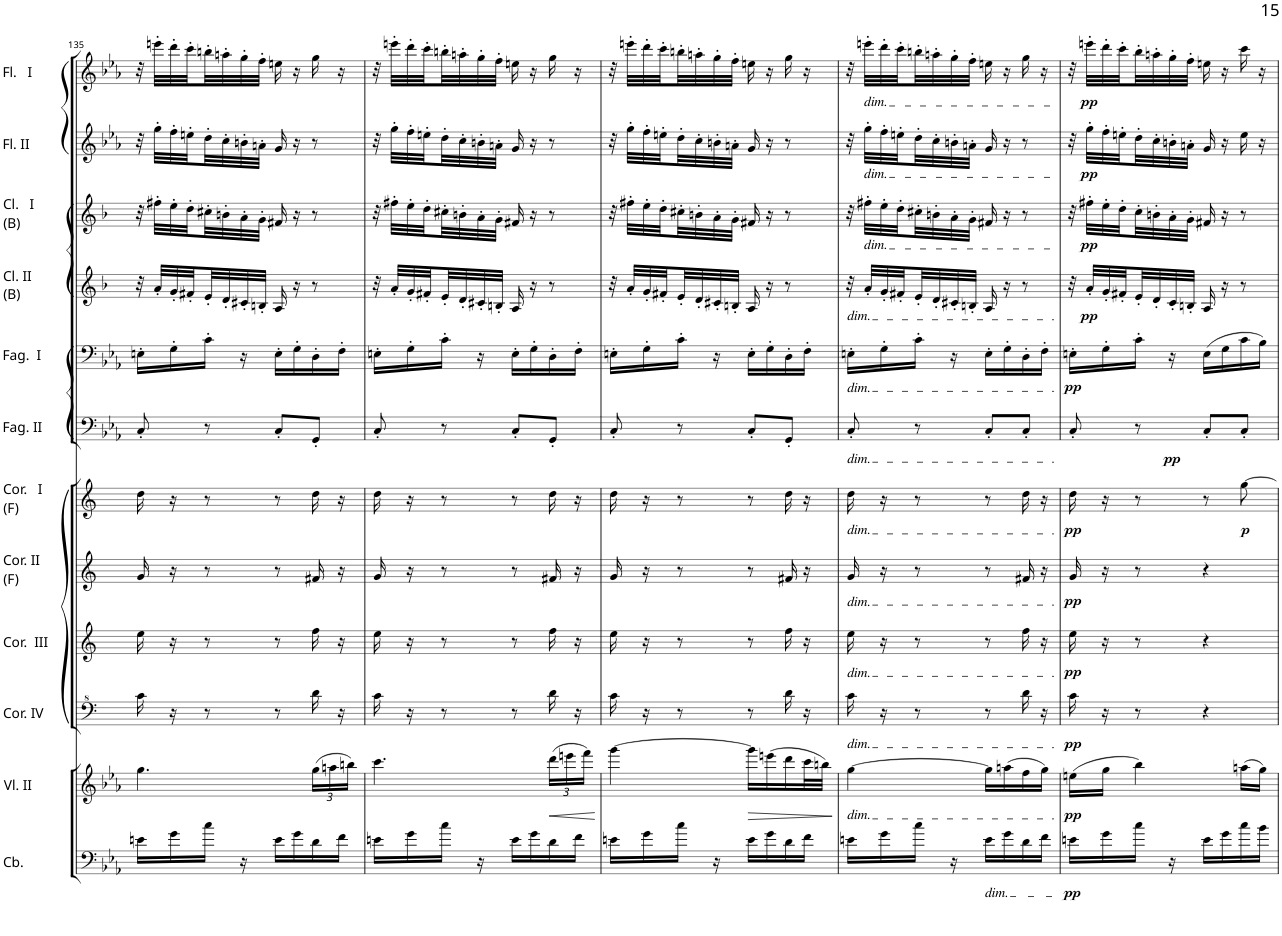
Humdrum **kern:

**kern	**dynam	**kern	**dynam	**kern	**dynam	**kern	**dynam	**kern	**dynam	**kern	**dynam	**kern	**dynam	**kern	**dynam	**kern	**dynam	**kern	**dynam	**kern	**dynam	**kern	**dynam
*part12	*part12	*part11	*part11	*part10	*part10	*part9	*part9	*part8	*part8	*part7	*part7	*part6	*part6	*part5	*part5	*part4	*part4	*part3	*part3	*part2	*part2	*part1	*part1
*staff12	*staff12	*staff11	*staff11	*staff10	*staff10	*staff9	*staff9	*staff8	*staff8	*staff7	*staff7	*staff6	*staff6	*staff5	*staff5	*staff4	*staff4	*staff3	*staff3	*staff2	*staff2	*staff1	*staff1
*I"Contrabassi	*	*I"Violini II	*	*I"Corno IV in C	*	*I"Corno III in C	*	*I"Corno II in F	*	*I"Corno I in F	*	*I"Fagotto II	*	*I"Fagotto I	*	*I"Clarinetto II in B	*	*I"Clarinetto I in B	*	*I"Flauto II	*	*I"Flauto I	*
*I'Cb.	*	*I'Vl. II	*	*I'Cor. IV	*	*I'Cor.  III	*	*I'Cor. II (F)	*	*I'Cor.   I (F)	*	*I'Fag. II	*	*I'Fag.  I	*	*I'Cl. II (B)	*	*I'Cl.   I (B)	*	*I'Fl. II	*	*I'Fl.   I	*
!!LO:PB:g=z
*clefF4	*	*clefG2	*	*clefF^4	*	*clefG2	*	*clefG2	*	*clefG2	*	*clefF4	*	*clefF4	*	*clefG2	*	*clefG2	*	*clefG2	*	*clefG2	*
*Trd7c12	*	*	*	*Trd7c12	*	*Trd7c12	*	*Trd4c7	*	*Trd4c7	*	*	*	*	*	*Trd1c2	*	*Trd1c2	*	*	*	*	*
*k[b-e-a-]	*	*k[b-e-a-]	*	*k[]	*	*k[]	*	*k[]	*	*k[]	*	*k[b-e-a-]	*	*k[b-e-a-]	*	*k[b-]	*	*k[b-]	*	*k[b-e-a-]	*	*k[b-e-a-]	*
*M2/4	*	*M2/4	*	*M2/4	*	*M2/4	*	*M2/4	*	*M2/4	*	*M2/4	*	*M2/4	*	*M2/4	*	*M2/4	*	*M2/4	*	*M2/4	*
=135	=135	=135	=135	=135	=135	=135	=135	=135	=135	=135	=135	=135	=135	=135	=135	=135	=135	=135	=135	=135	=135	=135	=135
16en\LL	.	4.gg\	.	16cc\	.	16ee\	.	16g/	.	16dd\	.	8C'/	.	16En'\LL	.	32r	.	32r	.	32r	.	32r	.
.	.	.	.	.	.	.	.	.	.	.	.	.	.	.	.	32a'/LLL	.	32ff#X'\LLL	.	32gg'\LLL	.	32eeen'\LLL	.
16g\	.	.	.	16r	.	16r	.	16r	.	16r	.	.	.	16G'\	.	32g'/	.	32ee'\	.	32ff'\	.	32ddd'\	.
.	.	.	.	.	.	.	.	.	.	.	.	.	.	.	.	32f#X'/	.	32dd'\	.	32een'\	.	32ccc'\	.
16cc\JJ	.	.	.	8r	.	8r	.	8r	.	8r	.	8r	.	16c'\JJ	.	32e'/	.	32cc#X'\	.	32dd'\	.	32bbn'\	.
.	.	.	.	.	.	.	.	.	.	.	.	.	.	.	.	32d'/	.	32bn'\	.	32cc'\	.	32aan'\	.
16r	.	.	.	.	.	.	.	.	.	.	.	.	.	16r	.	32c#X'/	.	32a'\	.	32bn'\	.	32gg'\	.
.	.	.	.	.	.	.	.	.	.	.	.	.	.	.	.	32Bn'/JJJ	.	32g'\JJJ	.	32an'\JJJ	.	32ff'\JJJ	.
16e\LL	.	.	.	8r	.	8r	.	8r	.	8r	.	8C'/L	.	16E'\LL	.	16A/	.	16f#X/	.	16g/	.	16een\	.
16g\	.	.	.	.	.	.	.	.	.	.	.	.	.	16G'\	.	16r	.	16r	.	16r	.	16r	.
*	*	*Xbrackettup	*	*	*	*	*	*	*	*	*	*	*	*	*	*	*	*	*	*	*	*	*
16d\	.	(24gg\LL	.	16dd\	.	16ff\	.	16f#X/	.	16dd\	.	8GG'/J	.	16D'\	.	8r	.	8r	.	8r	.	16gg\	.
.	.	24aan\	.	.	.	.	.	.	.	.	.	.	.	.	.	.	.	.	.	.	.	.	.
16f\JJ	.	.	.	16r	.	16r	.	16r	.	16r	.	.	.	16F'\JJ	.	.	.	.	.	.	.	16r	.
.	.	24bbn\JJ)	.	.	.	.	.	.	.	.	.	.	.	.	.	.	.	.	.	.	.	.	.
=136	=136	=136	=136	=136	=136	=136	=136	=136	=136	=136	=136	=136	=136	=136	=136	=136	=136	=136	=136	=136	=136	=136	=136
16en\LL	.	4.ccc\	.	16cc\	.	16ee\	.	16g/	.	16dd\	.	8C'/	.	16En'\LL	.	32r	.	32r	.	32r	.	32r	.
.	.	.	.	.	.	.	.	.	.	.	.	.	.	.	.	32a'/LLL	.	32ff#X'\LLL	.	32gg'\LLL	.	32eeen'\LLL	.
16g\	.	.	.	16r	.	16r	.	16r	.	16r	.	.	.	16G'\	.	32g'/	.	32ee'\	.	32ff'\	.	32ddd'\	.
.	.	.	.	.	.	.	.	.	.	.	.	.	.	.	.	32f#X'/	.	32dd'\	.	32een'\	.	32ccc'\	.
16cc\JJ	.	.	.	8r	.	8r	.	8r	.	8r	.	8r	.	16c'\JJ	.	32e'/	.	32cc#X'\	.	32dd'\	.	32bbn'\	.
.	.	.	.	.	.	.	.	.	.	.	.	.	.	.	.	32d'/	.	32bn'\	.	32cc'\	.	32aan'\	.
16r	.	.	.	.	.	.	.	.	.	.	.	.	.	16r	.	32c#X'/	.	32a'\	.	32bn'\	.	32gg'\	.
.	.	.	.	.	.	.	.	.	.	.	.	.	.	.	.	32Bn'/JJJ	.	32g'\JJJ	.	32an'\JJJ	.	32ff'\JJJ	.
16e\LL	.	.	.	8r	.	8r	.	8r	.	8r	.	8C'/L	.	16E'\LL	.	16A/	.	16f#X/	.	16g/	.	16een\	.
16g\	.	.	.	.	.	.	.	.	.	.	.	.	.	16G'\	.	16r	.	16r	.	16r	.	16r	.
!	!	!	!LO:HP:b	!	!	!	!	!	!	!	!	!	!	!	!	!	!	!	!	!	!	!	!
16d\	.	(24ddd\LL	<	16dd\	.	16ff\	.	16f#X/	.	16dd\	.	8GG'/J	.	16D'\	.	8r	.	8r	.	8r	.	16gg\	.
.	.	24eeen\	.	.	.	.	.	.	.	.	.	.	.	.	.	.	.	.	.	.	.	.	.
16f\JJ	.	.	.	16r	.	16r	.	16r	.	16r	.	.	.	16F'\JJ	.	.	.	.	.	.	.	16r	.
.	.	24fff\JJ)	.	.	.	.	.	.	.	.	.	.	.	.	.	.	.	.	.	.	.	.	.
.	.	.	[	.	.	.	.	.	.	.	.	.	.	.	.	.	.	.	.	.	.	.	.
=137	=137	=137	=137	=137	=137	=137	=137	=137	=137	=137	=137	=137	=137	=137	=137	=137	=137	=137	=137	=137	=137	=137	=137
16en\LL	.	[4ggg\	.	16cc\	.	16ee\	.	16g/	.	16dd\	.	8C'/	.	16En'\LL	.	32r	.	32r	.	32r	.	32r	.
.	.	.	.	.	.	.	.	.	.	.	.	.	.	.	.	32a'/LLL	.	32ff#X'\LLL	.	32gg'\LLL	.	32eeen'\LLL	.
16g\	.	.	.	16r	.	16r	.	16r	.	16r	.	.	.	16G'\	.	32g'/	.	32ee'\	.	32ff'\	.	32ddd'\	.
.	.	.	.	.	.	.	.	.	.	.	.	.	.	.	.	32f#X'/	.	32dd'\	.	32een'\	.	32ccc'\	.
16cc\JJ	.	.	.	8r	.	8r	.	8r	.	8r	.	8r	.	16c'\JJ	.	32e'/	.	32cc#X'\	.	32dd'\	.	32bbn'\	.
.	.	.	.	.	.	.	.	.	.	.	.	.	.	.	.	32d'/	.	32bn'\	.	32cc'\	.	32aan'\	.
16r	.	.	.	.	.	.	.	.	.	.	.	.	.	16r	.	32c#X'/	.	32a'\	.	32bn'\	.	32gg'\	.
.	.	.	.	.	.	.	.	.	.	.	.	.	.	.	.	32Bn'/JJJ	.	32g'\JJJ	.	32an'\JJJ	.	32ff'\JJJ	.
!	!	!	!LO:HP:b	!	!	!	!	!	!	!	!	!	!	!	!	!	!	!	!	!	!	!	!
16e\LL	.	16ggg\LL]	>	8r	.	8r	.	8r	.	8r	.	8C'/L	.	16E'\LL	.	16A/	.	16f#X/	.	16g/	.	16een\	.
16g\	.	(16eeen\	.	.	.	.	.	.	.	.	.	.	.	16G'\	.	16r	.	16r	.	16r	.	16r	.
16d\	.	16ddd\	.	16dd\	.	16ff\	.	16f#X/	.	16dd\	.	8GG'/J	.	16D'\	.	8r	.	8r	.	8r	.	16gg\	.
16f\JJ	.	32ccc\L	.	16r	.	16r	.	16r	.	16r	.	.	.	16F'\JJ	.	.	.	.	.	.	.	16r	.
.	.	32bbn\JJJ)	.	.	.	.	.	.	.	.	.	.	.	.	.	.	.	.	.	.	.	.	.
.	.	.	]	.	.	.	.	.	.	.	.	.	.	.	.	.	.	.	.	.	.	.	.
=138	=138	=138	=138	=138	=138	=138	=138	=138	=138	=138	=138	=138	=138	=138	=138	=138	=138	=138	=138	=138	=138	=138	=138
!	!	!	!	!	!	!	!	!	!	!	!	!	!	!	!	!LO:TX:b:i:t=dim.	!	!	!	!	!	!	!
!	!	!	!	!	!	!	!	!	!	!	!	!	!	!LO:TX:b:i:t=dim.	!	!	!	!	!	!	!	!	!
!	!	!	!	!	!	!	!	!	!	!	!	!LO:TX:b:i:t=dim.	!	!	!	!	!	!	!	!	!	!	!
!	!	!	!	!	!	!	!	!	!	!LO:TX:b:i:t=dim.	!	!	!	!	!	!	!	!	!	!	!	!	!
!	!	!	!	!	!	!	!	!LO:TX:b:i:t=dim.	!	!	!	!	!	!	!	!	!	!	!	!	!	!	!
!	!	!	!	!	!	!LO:TX:b:i:t=dim.	!	!	!	!	!	!	!	!	!	!	!	!	!	!	!	!	!
!	!	!	!	!LO:TX:b:i:t=dim.	!	!	!	!	!	!	!	!	!	!	!	!	!	!	!	!	!	!	!
!	!	!LO:TX:b:i:t=dim.	!	!	!	!	!	!	!	!	!	!	!	!	!	!	!	!	!	!	!	!	!
16en\LL	.	[4gg\	.	16cc\	.	16ee\	.	16g/	.	16dd\	.	8C'/	.	16En'\LL	.	32r	.	32r	.	32r	.	32r	.
!	!	!	!	!	!	!	!	!	!	!	!	!	!	!	!	!	!	!	!	!	!	!LO:TX:b:i:t=dim.	!
!	!	!	!	!	!	!	!	!	!	!	!	!	!	!	!	!	!	!	!	!LO:TX:b:i:t=dim.	!	!	!
!	!	!	!	!	!	!	!	!	!	!	!	!	!	!	!	!	!	!LO:TX:b:i:t=dim.	!	!	!	!	!
.	.	.	.	.	.	.	.	.	.	.	.	.	.	.	.	32a'/LLL	.	32ff#X'\LLL	.	32gg'\LLL	.	32eeen'\LLL	.
16g\	.	.	.	16r	.	16r	.	16r	.	16r	.	.	.	16G'\	.	32g'/	.	32ee'\	.	32ff'\	.	32ddd'\	.
.	.	.	.	.	.	.	.	.	.	.	.	.	.	.	.	32f#X'/	.	32dd'\	.	32een'\	.	32ccc'\	.
16cc\JJ	.	.	.	8r	.	8r	.	8r	.	8r	.	8r	.	16c'\JJ	.	32e'/	.	32cc#X'\	.	32dd'\	.	32bbn'\	.
.	.	.	.	.	.	.	.	.	.	.	.	.	.	.	.	32d'/	.	32bn'\	.	32cc'\	.	32aan'\	.
16r	.	.	.	.	.	.	.	.	.	.	.	.	.	16r	.	32c#X'/	.	32a'\	.	32bn'\	.	32gg'\	.
.	.	.	.	.	.	.	.	.	.	.	.	.	.	.	.	32Bn'/JJJ	.	32g'\JJJ	.	32an'\JJJ	.	32ff'\JJJ	.
!LO:TX:b:i:t=dim.	!	!	!	!	!	!	!	!	!	!	!	!	!	!	!	!	!	!	!	!	!	!	!
16e\LL	.	16gg\LL]	.	8r	.	8r	.	8r	.	8r	.	8C'/L	.	16E'\LL	.	16A/	.	16f#X/	.	16g/	.	16een\	.
16g\	.	(16aan\	.	.	.	.	.	.	.	.	.	.	.	16G'\	.	16r	.	16r	.	16r	.	16r	.
16d\	.	16ff\	.	16dd\	.	16ff\	.	16f#X/	.	16dd\	.	8C'/J	.	16D'\	.	8r	.	8r	.	8r	.	16gg\	.
16f\JJ	.	16gg\JJ)	.	16r	.	16r	.	16r	.	16r	.	.	.	16F'\JJ	.	.	.	.	.	.	.	16r	.
=139	=139	=139	=139	=139	=139	=139	=139	=139	=139	=139	=139	=139	=139	=139	=139	=139	=139	=139	=139	=139	=139	=139	=139
!	!LO:DY:b	!	!LO:DY:b	!	!LO:DY:b	!	!LO:DY:b	!	!LO:DY:b	!	!LO:DY:b	!	!	!	!LO:DY:b	!	!	!	!	!	!	!	!
*	*	*	*	*	*	*	*	*	*	*	*	*^	*	*	*	*	*	*	*	*	*	*	*
16en\LL	pp	(16een\LL	pp	16cc\	pp	16ee\	pp	16g/	pp	16dd\	pp	8C'/	8.ryy	.	16En'\LL	pp	32r	.	32r	.	32r	.	32r	.
!	!	!	!	!	!	!	!	!	!	!	!	!	!	!	!	!	!	!LO:DY:b	!	!LO:DY:b	!	!LO:DY:b	!	!LO:DY:b
.	.	.	.	.	.	.	.	.	.	.	.	.	.	.	.	.	32a'/LLL	pp	32ff#X'\LLL	pp	32gg'\LLL	pp	32eeen'\LLL	pp
16g\	.	16gg\JJ	.	16r	.	16r	.	16r	.	16r	.	.	.	.	16G'\	.	32g'/	.	32ee'\	.	32ff'\	.	32ddd'\	.
.	.	.	.	.	.	.	.	.	.	.	.	.	.	.	.	.	32f#X'/	.	32dd'\	.	32een'\	.	32ccc'\	.
16cc\JJ	.	4bb-\)	.	8r	.	8r	.	8r	.	8r	.	8r	.	.	16c'\JJ	.	32e'/	.	32cc'\	.	32dd'\	.	32bb-'\	.
.	.	.	.	.	.	.	.	.	.	.	.	.	.	.	.	.	32d'/	.	32bn'\	.	32cc'\	.	32aan'\	.
!	!	!	!	!	!	!	!	!	!	!	!	!	!	!LO:DY:b	!	!	!	!	!	!	!	!	!	!
16r	.	.	.	.	.	.	.	.	.	.	.	.	4ryy	pp	16r	.	32c'/	.	32a'\	.	32bn'\	.	32gg'\	.
.	.	.	.	.	.	.	.	.	.	.	.	.	.	.	.	.	32Bn'/JJJ	.	32g'\JJJ	.	32an'\JJJ	.	32ff'\JJJ	.
16e\LL	.	.	.	4r	.	4r	.	4r	.	8r	.	8C'/L	.	.	(16E\LL	.	16A/	.	16f#X/	.	16g/	.	16een\	.
16g\	.	.	.	.	.	.	.	.	.	.	.	.	.	.	16G\	.	16r	.	16r	.	16r	.	16r	.
!	!	!	!	!	!	!	!	!	!	!	!LO:DY:b	!	!	!	!	!	!	!	!	!	!	!	!	!
16cc\	.	(16aan\LL	.	.	.	.	.	.	.	[8gg\	p	8C'/J	.	.	16c\	.	8r	.	8r	.	16ee\	.	16ccc\	.
16b-\JJ	.	16gg\JJ)	.	.	.	.	.	.	.	.	.	.	16ryy	.	16B-\JJ)	.	.	.	.	.	16r	.	16r	.
*	*	*	*	*	*	*	*	*	*	*	*	*v	*v	*	*	*	*	*	*	*	*	*	*	*
=	=	=	=	=	=	=	=	=	=	=	=	=	=	=	=	=	=	=	=	=	=	=	=
*-	*-	*-	*-	*-	*-	*-	*-	*-	*-	*-	*-	*-	*-	*-	*-	*-	*-	*-	*-	*-	*-	*-	*-
